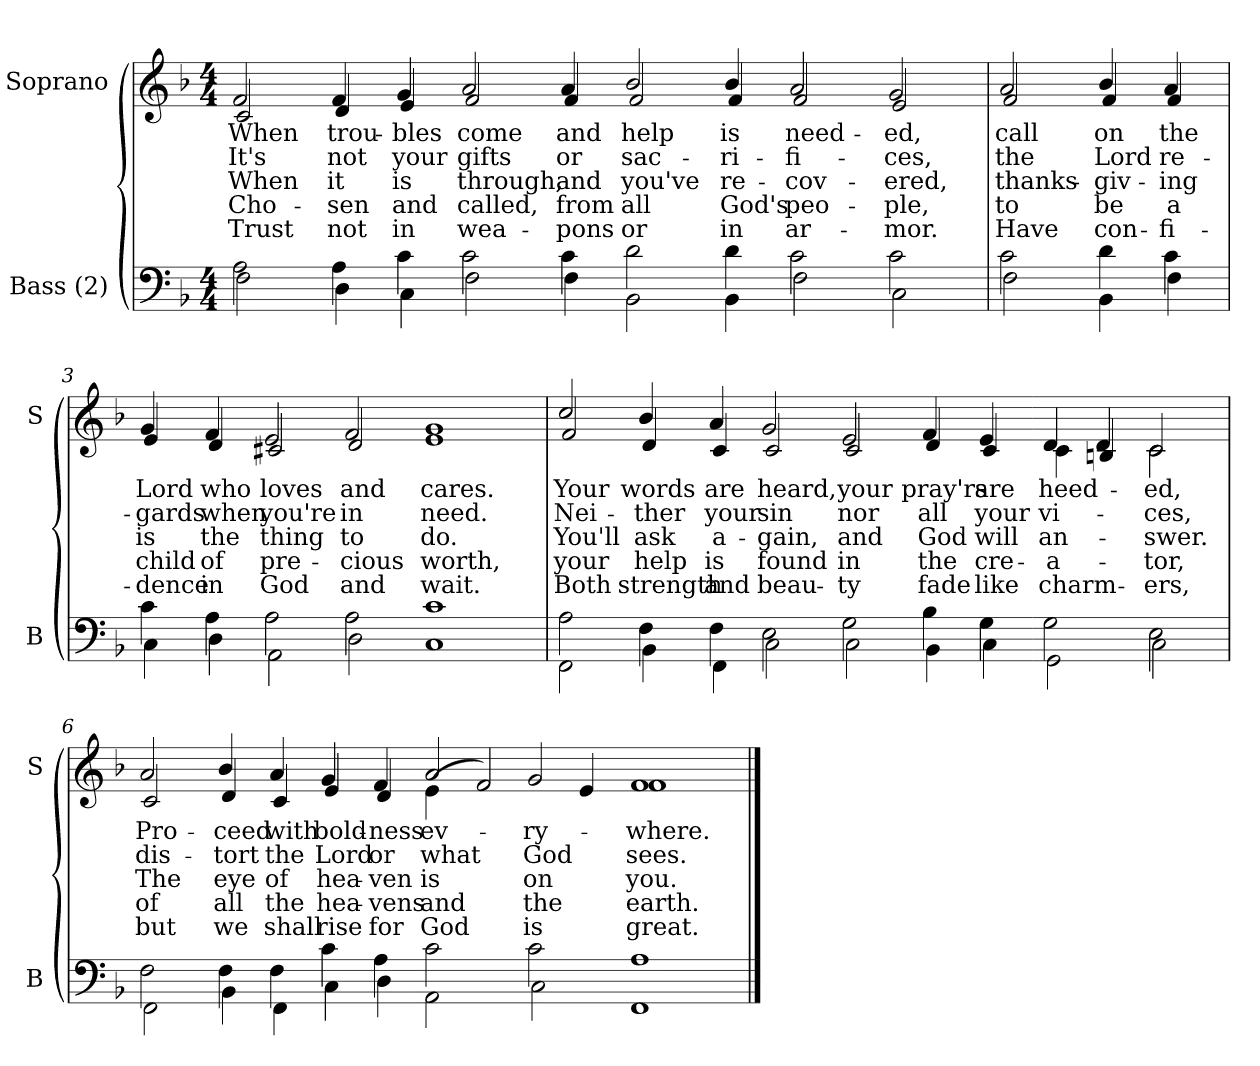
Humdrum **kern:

**kern	**kern	**text	**text	**text	**text	**text
*part2	*part1	*part1	*part1	*part1	*part1	*part1
*staff2	*staff1	*staff1	*staff1	*staff1	*staff1	*staff1
*I"Bass (2)	*I"Soprano	*	*	*	*	*
*I'B	*I'S	*	*	*	*	*
*clefF4	*clefG2	*	*	*	*	*
*k[b-]	*k[b-]	*	*	*	*	*
*M4/4	*M4/4	*	*	*	*	*
=1	=1	=1	=1	=1	=1	=1
*^	*	*	*	*	*	*
!	!	!LO:TX:b:i:t=Verse	!	!	!	!	!
!	!	!	!LO:LY:b	!LO:LY:b	!LO:LY:b	!LO:LY:b	!LO:LY:b
*	*	*^	*	*	*	*	*
2A\	2F\	2f/	2c/	When	It's	When	Cho-	Trust
!	!	!	!	!LO:LY:b	!LO:LY:b	!LO:LY:b	!LO:LY:b	!LO:LY:b
4A\	4D\	4f/	4d/	trou-	not	it	-sen	not
!	!	!	!	!LO:LY:b	!LO:LY:b	!LO:LY:b	!LO:LY:b	!LO:LY:b
4c\	4C\	4g/	4e/	-bles	your	is	and	in
!	!	!	!	!LO:LY:b	!LO:LY:b	!LO:LY:b	!LO:LY:b	!LO:LY:b
2c\	2F\	2a/	2f/	come	gifts	through,	called,	wea-
!	!	!	!	!LO:LY:b	!LO:LY:b	!LO:LY:b	!LO:LY:b	!LO:LY:b
4c\	4F\	4a/	4f/	and	or	and	from	-pons
!	!	!	!	!LO:LY:b	!LO:LY:b	!LO:LY:b	!LO:LY:b	!LO:LY:b
2d\	2BB-\	2b-/	2f/	help	sac-	you've	all	or
!	!	!	!	!LO:LY:b	!LO:LY:b	!LO:LY:b	!LO:LY:b	!LO:LY:b
4d\	4BB-\	4b-/	4f/	is	-ri-	re-	God's	in
!	!	!	!	!LO:LY:b	!LO:LY:b	!LO:LY:b	!LO:LY:b	!LO:LY:b
2c\	2F\	2a/	2f/	need-	-fi-	-cov-	peo-	ar-
!	!	!	!	!LO:LY:b	!LO:LY:b	!LO:LY:b	!LO:LY:b	!LO:LY:b
2c\	2C\	2g/	2e/	-ed,	-ces,	-ered,	-ple,	-mor.
!!LO:LB:g=z	!!
=2	=2	=2	=2	=2	=2	=2	=2	=2
!	!	!	!	!LO:LY:b	!LO:LY:b	!LO:LY:b	!LO:LY:b	!LO:LY:b
2c\	2F\	2a/	2f/	call	the	thanks-	to	Have
!	!	!	!	!LO:LY:b	!LO:LY:b	!LO:LY:b	!LO:LY:b	!LO:LY:b
4d\	4BB-\	4b-/	4f/	on	Lord	-giv-	be	con-
!	!	!	!	!LO:LY:b	!LO:LY:b	!LO:LY:b	!LO:LY:b	!LO:LY:b
4c\	4F\	4a/	4f/	the	re-	-ing	a	-fi-
=3	=3	=3	=3	=3	=3	=3	=3	=3
!	!	!	!	!LO:LY:b	!LO:LY:b	!LO:LY:b	!LO:LY:b	!LO:LY:b
4c\	4C\	4g/	4e/	Lord	-gards	is	child	-dence
!	!	!	!	!LO:LY:b	!LO:LY:b	!LO:LY:b	!LO:LY:b	!LO:LY:b
4A\	4D\	4f/	4d/	who	when	the	of	in
!	!	!	!	!LO:LY:b	!LO:LY:b	!LO:LY:b	!LO:LY:b	!LO:LY:b
2A\	2AA\	2e/	2c#X/	loves	you're	thing	pre-	God
!	!	!	!	!LO:LY:b	!LO:LY:b	!LO:LY:b	!LO:LY:b	!LO:LY:b
2A\	2D\	2f/	2d/	and	in	to	-cious	and
!	!	!	!	!LO:LY:b	!LO:LY:b	!LO:LY:b	!LO:LY:b	!LO:LY:b
1c	1C	1g	1e	cares.	need.	do.	worth,	wait.
!!LO:LB:g=z	!!
=4	=4	=4	=4	=4	=4	=4	=4	=4
!	!	!	!	!LO:LY:b	!LO:LY:b	!LO:LY:b	!LO:LY:b	!LO:LY:b
2A\	2FF\	2cc/	2f/	Your	Nei-	You'll	your	Both
!	!	!	!	!LO:LY:b	!LO:LY:b	!LO:LY:b	!LO:LY:b	!LO:LY:b
4F\	4BB-\	4b-/	4d/	words	-ther	ask	help	strength
!	!	!	!	!LO:LY:b	!LO:LY:b	!LO:LY:b	!LO:LY:b	!LO:LY:b
4F\	4FF\	4a/	4c/	are	your	a-	is	and
!	!	!	!	!LO:LY:b	!LO:LY:b	!LO:LY:b	!LO:LY:b	!LO:LY:b
2E\	2C\	2g/	2c/	heard,	sin	-gain,	found	beau-
!	!	!	!	!LO:LY:b	!LO:LY:b	!LO:LY:b	!LO:LY:b	!LO:LY:b
2G\	2C\	2e/	2c/	your	nor	and	in	-ty
!	!	!	!	!LO:LY:b	!LO:LY:b	!LO:LY:b	!LO:LY:b	!LO:LY:b
4B-\	4BB-\	4f/	4d/	pray'rs	all	God	the	fade
!	!	!	!	!LO:LY:b	!LO:LY:b	!LO:LY:b	!LO:LY:b	!LO:LY:b
4G\	4C\	4e/	4c/	are	your	will	cre-	like
=5-	=5-	=5-	=5-	=5-	=5-	=5-	=5-	=5-
!	!	!	!	!LO:LY:b	!LO:LY:b	!LO:LY:b	!LO:LY:b	!LO:LY:b
2G\	2GG\	4d/	4c\	heed-	vi-	an-	-a-	charm-
.	.	4d/	4Bn/	.	.	.	.	.
!	!	!	!	!LO:LY:b	!LO:LY:b	!LO:LY:b	!LO:LY:b	!LO:LY:b
2E\	2C\	2c/	2c\	-ed,	-ces,	-swer.	-tor,	-ers,
!!LO:LB:g=z	!!
=6	=6	=6	=6	=6	=6	=6	=6	=6
!	!	!	!	!LO:LY:b	!LO:LY:b	!LO:LY:b	!LO:LY:b	!LO:LY:b
2F\	2FF\	2a/	2c/	Pro-	dis-	The	of	but
!	!	!	!	!LO:LY:b	!LO:LY:b	!LO:LY:b	!LO:LY:b	!LO:LY:b
4F\	4BB-\	4b-/	4d/	-ceed	-tort	eye	all	we
!	!	!	!	!LO:LY:b	!LO:LY:b	!LO:LY:b	!LO:LY:b	!LO:LY:b
4F\	4FF\	4a/	4c/	with	the	of	the	shall
!	!	!	!	!LO:LY:b	!LO:LY:b	!LO:LY:b	!LO:LY:b	!LO:LY:b
4c\	4C\	4g/	4e/	bold-	Lord	hea-	hea-	rise
!	!	!	!	!LO:LY:b	!LO:LY:b	!LO:LY:b	!LO:LY:b	!LO:LY:b
4A\	4D\	4f/	4d/	-ness	or	-ven	-vens	for
!	!	!	!	!LO:LY:b	!LO:LY:b	!LO:LY:b	!LO:LY:b	!LO:LY:b
2c\	2AA\	2a/	(<4e\	ev-	what	is	and	God
.	.	.	2f/)	.	.	.	.	.
!	!	!	!	!LO:LY:b	!LO:LY:b	!LO:LY:b	!LO:LY:b	!LO:LY:b
2c\	2C\	2g/	.	-ry-	God	on	the	is
.	.	.	4e/	.	.	.	.	.
!	!	!	!	!LO:LY:b	!LO:LY:b	!LO:LY:b	!LO:LY:b	!LO:LY:b
1A	1FF	1f	1f	-where.	sees.	you.	earth.	great.
*v	*v	*	*	*	*	*	*	*
*	*v	*v	*	*	*	*	*
==	==	==	==	==	==	==
*-	*-	*-	*-	*-	*-	*-
